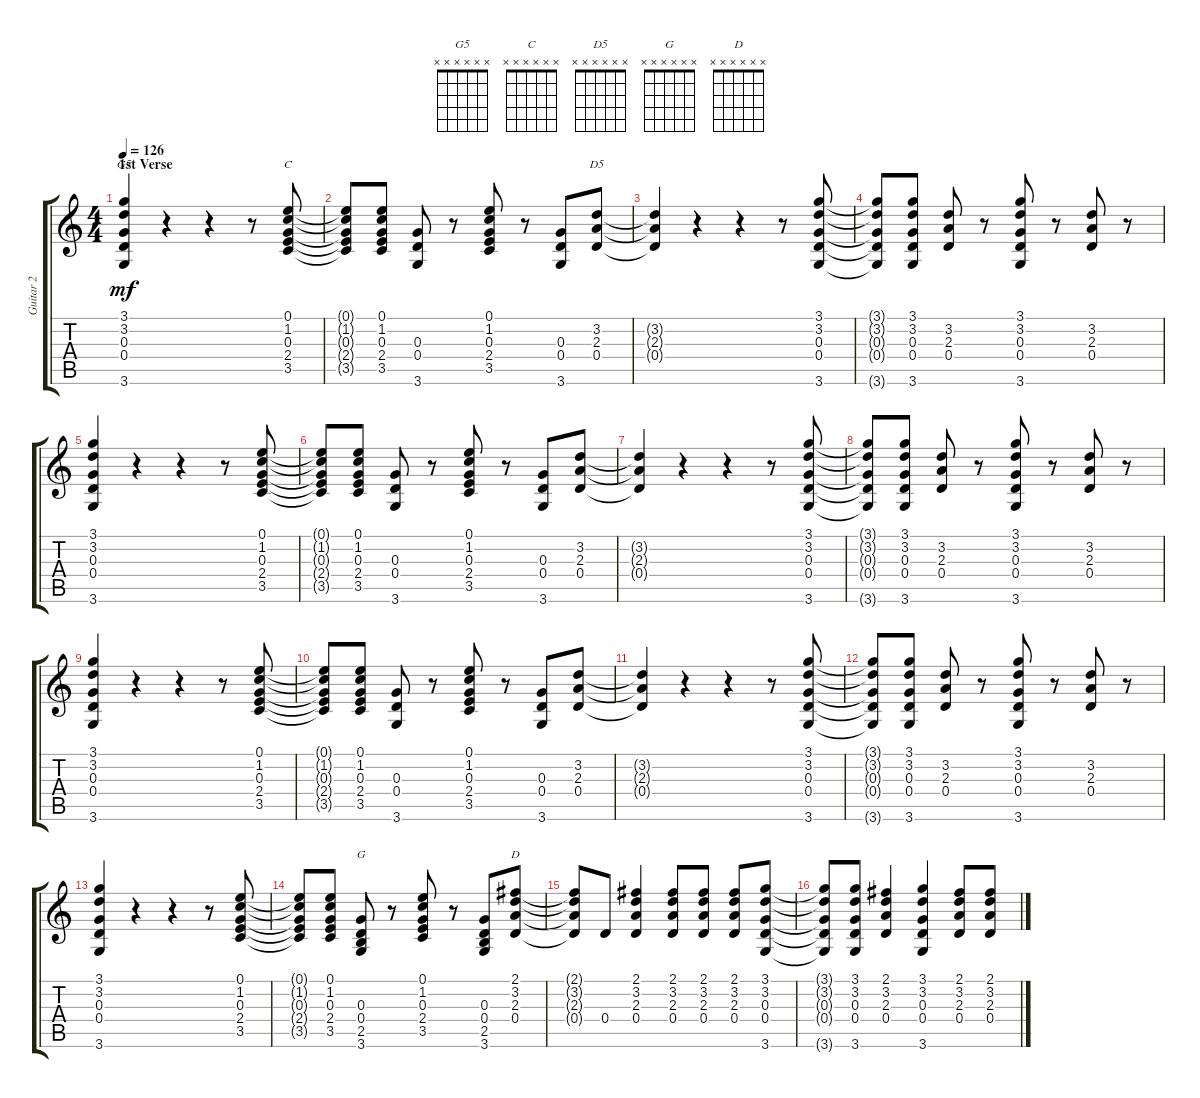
\track ("Guitar 2" "Guitar 2") {instrument overdrivenguitar}
\staff {score tabs}
\tuning (E4 B3 G3 D3 A2 E2) {hide}
\chord ("G5" x x x x x x) {firstfret 0}
\chord ("C" x x x x x x) {firstfret 0}
\chord ("D5" x x x x x x) {firstfret 0}
\chord ("G" x x x x x x) {firstfret 0}
\chord ("D" x x x x x x) {firstfret 0}
\ts (4 4)
\section ("" "1st Verse")
\tempo 126
\clef g2
\ks c
(3.1 3.2 0.3 0.4 3.6).4{ch "G5" dy mf} r.4 r.4 r.8 (0.1 1.2 0.3 2.4 3.5).8{ch "C"} |
(0.1{t} 1.2{t} 0.3{t} 2.4{t} 3.5{t}).8 (0.1 1.2 0.3 2.4 3.5).8 (0.3 0.4 3.6).8 r.8 (0.1 1.2 0.3 2.4 3.5).8 r.8 (0.3 0.4 3.6).8 (3.2 2.3 0.4).8{ch "D5"} |
(3.2{t} 2.3{t} 0.4{t}).4 r.4 r.4 r.8 (3.1 3.2 0.3 0.4 3.6).8 |
(3.1{t} 3.2{t} 0.3{t} 0.4{t} 3.6{t}).8 (3.1 3.2 0.3 0.4 3.6).8 (3.2 2.3 0.4).8 r.8 (3.1 3.2 0.3 0.4 3.6).8 r.8 (3.2 2.3 0.4).8 r.8 |
(3.1 3.2 0.3 0.4 3.6).4 r.4 r.4 r.8 (0.1 1.2 0.3 2.4 3.5).8 |
(0.1{t} 1.2{t} 0.3{t} 2.4{t} 3.5{t}).8 (0.1 1.2 0.3 2.4 3.5).8 (0.3 0.4 3.6).8 r.8 (0.1 1.2 0.3 2.4 3.5).8 r.8 (0.3 0.4 3.6).8 (3.2 2.3 0.4).8 |
(3.2{t} 2.3{t} 0.4{t}).4 r.4 r.4 r.8 (3.1 3.2 0.3 0.4 3.6).8 |
(3.1{t} 3.2{t} 0.3{t} 0.4{t} 3.6{t}).8 (3.1 3.2 0.3 0.4 3.6).8 (3.2 2.3 0.4).8 r.8 (3.1 3.2 0.3 0.4 3.6).8 r.8 (3.2 2.3 0.4).8 r.8 |
(3.1 3.2 0.3 0.4 3.6).4 r.4 r.4 r.8 (0.1 1.2 0.3 2.4 3.5).8 |
(0.1{t} 1.2{t} 0.3{t} 2.4{t} 3.5{t}).8 (0.1 1.2 0.3 2.4 3.5).8 (0.3 0.4 3.6).8 r.8 (0.1 1.2 0.3 2.4 3.5).8 r.8 (0.3 0.4 3.6).8 (3.2 2.3 0.4).8 |
(3.2{t} 2.3{t} 0.4{t}).4 r.4 r.4 r.8 (3.1 3.2 0.3 0.4 3.6).8 |
(3.1{t} 3.2{t} 0.3{t} 0.4{t} 3.6{t}).8 (3.1 3.2 0.3 0.4 3.6).8 (3.2 2.3 0.4).8 r.8 (3.1 3.2 0.3 0.4 3.6).8 r.8 (3.2 2.3 0.4).8 r.8 |
(3.1 3.2 0.3 0.4 3.6).4 r.4 r.4 r.8 (0.1 1.2 0.3 2.4 3.5).8 |
(0.1{t} 1.2{t} 0.3{t} 2.4{t} 3.5{t}).8 (0.1 1.2 0.3 2.4 3.5).8 (0.3 0.4 2.5 3.6).8{ch "G"} r.8 (0.1 1.2 0.3 2.4 3.5).8 r.8 (0.3 0.4 2.5 3.6).8 (2.1 3.2 2.3 0.4).8{ch "D"} |
(2.1{t} 3.2{t} 2.3{t} 0.4{t}).8 0.4.8 (2.1 3.2 2.3 0.4).4 (2.1 3.2 2.3 0.4).8 (2.1 3.2 2.3 0.4).8 (2.1 3.2 2.3 0.4).8 (3.1 3.2 0.3 0.4 3.6).8 |
(3.1{t} 3.2{t} 0.3{t} 0.4{t} 3.6{t}).8 (3.1 3.2 0.3 0.4 3.6).8 (2.1 3.2 2.3 0.4).4 (3.1 3.2 0.3 0.4 3.6).4 (2.1 3.2 2.3 0.4).8 (2.1 3.2 2.3 0.4).8
